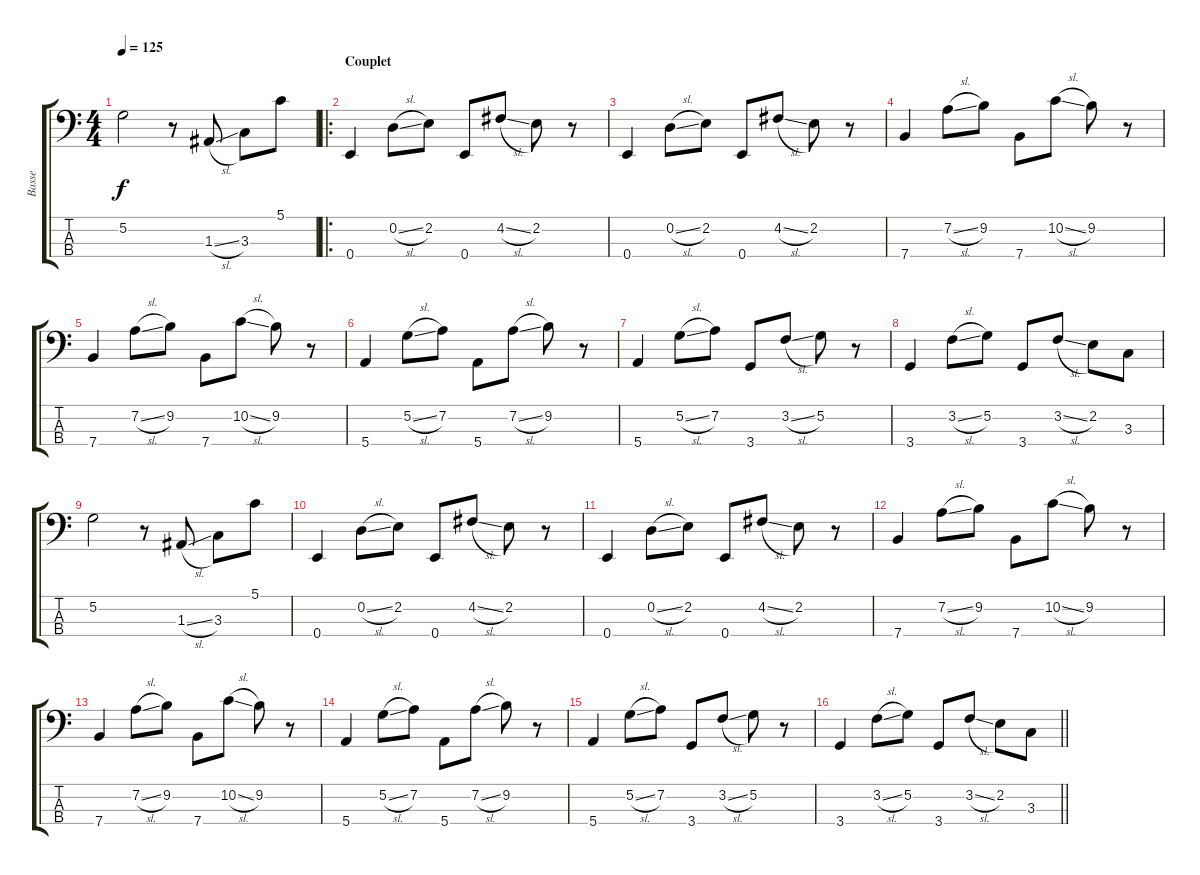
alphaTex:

\track ("Basse" "Basse") {instrument slapbass1}
\staff {score tabs}
\tuning (G2 D2 A1 E1) {hide}
\ts (4 4)
\tempo 125
\clef f4
\ks c
5.2.2{dy f} r.8 1.3{sl}.8 3.3.8 5.1.8 |
\ro
\section ("" "Couplet")
0.4.4 0.2{sl}.8 2.2.8 0.4.8 4.2{sl}.8 2.2.8 r.8 |
0.4.4 0.2{sl}.8 2.2.8 0.4.8 4.2{sl}.8 2.2.8 r.8 |
7.4.4 7.2{sl}.8 9.2.8 7.4.8 10.2{sl}.8 9.2.8 r.8 |
7.4.4 7.2{sl}.8 9.2.8 7.4.8 10.2{sl}.8 9.2.8 r.8 |
5.4.4 5.2{sl}.8 7.2.8 5.4.8 7.2{sl}.8 9.2.8 r.8 |
5.4.4 5.2{sl}.8 7.2.8 3.4.8 3.2{sl}.8 5.2.8 r.8 |
3.4.4 3.2{sl}.8 5.2.8 3.4.8 3.2{sl}.8 2.2.8 3.3.8 |
5.2.2 r.8 1.3{sl}.8 3.3.8 5.1.8 |
0.4.4 0.2{sl}.8 2.2.8 0.4.8 4.2{sl}.8 2.2.8 r.8 |
0.4.4 0.2{sl}.8 2.2.8 0.4.8 4.2{sl}.8 2.2.8 r.8 |
7.4.4 7.2{sl}.8 9.2.8 7.4.8 10.2{sl}.8 9.2.8 r.8 |
7.4.4 7.2{sl}.8 9.2.8 7.4.8 10.2{sl}.8 9.2.8 r.8 |
5.4.4 5.2{sl}.8 7.2.8 5.4.8 7.2{sl}.8 9.2.8 r.8 |
5.4.4 5.2{sl}.8 7.2.8 3.4.8 3.2{sl}.8 5.2.8 r.8 |
\barLineRight lightlight
3.4.4 3.2{sl}.8 5.2.8 3.4.8 3.2{sl}.8 2.2.8 3.3.8
